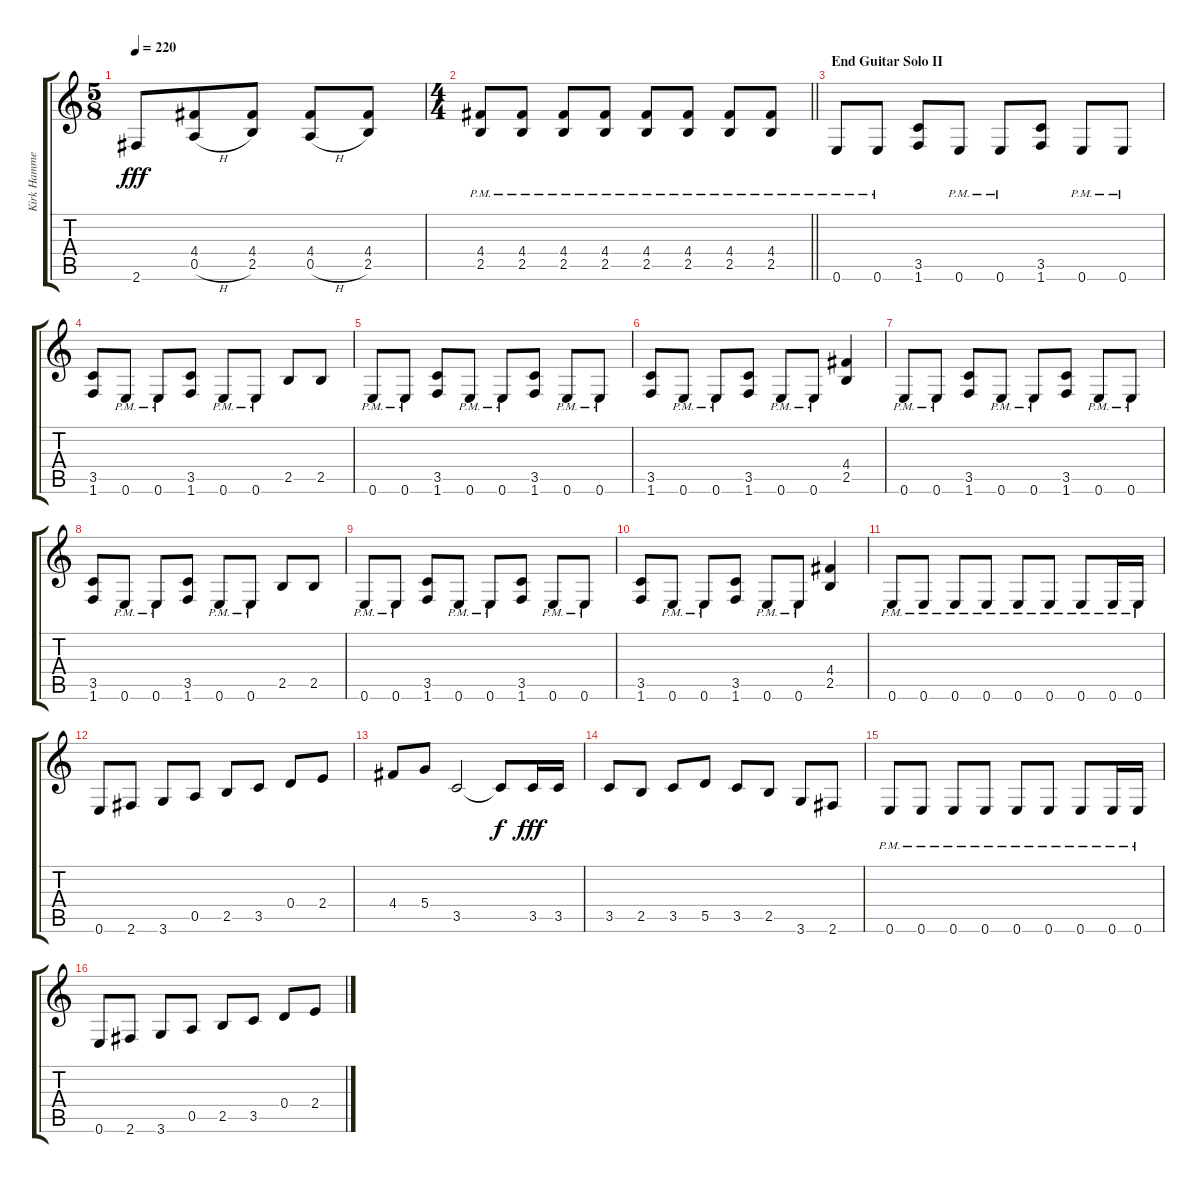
\track ("Kirk Hammet" "Kirk Hamme") {instrument distortionguitar}
\staff {score tabs}
\tuning (E4 B3 G3 D3 A2 E2) {hide}
\ts (5 8)
\tempo 220
\clef g2
\ks c
2.6.8{dy fff} (4.4 0.5{h}).8 (4.4 2.5).8 (4.4 0.5{h}).8 (4.4 2.5).8 |
\ts (4 4)
\barLineRight lightlight
(4.4 2.5{pm}).8 (4.4 2.5{pm}).8 (4.4 2.5{pm}).8 (4.4 2.5{pm}).8 (4.4 2.5{pm}).8 (4.4 2.5{pm}).8 (4.4 2.5{pm}).8 (4.4 2.5{pm}).8 |
\section ("" "End Guitar Solo II")
0.6{pm}.8 0.6{pm}.8 (3.5 1.6).8 0.6{pm}.8 0.6{pm}.8 (3.5 1.6).8 0.6{pm}.8 0.6{pm}.8 |
(3.5 1.6).8 0.6{pm}.8 0.6{pm}.8 (3.5 1.6).8 0.6{pm}.8 0.6{pm}.8 2.5.8 2.5.8 |
0.6{pm}.8 0.6{pm}.8 (3.5 1.6).8 0.6{pm}.8 0.6{pm}.8 (3.5 1.6).8 0.6{pm}.8 0.6{pm}.8 |
(3.5 1.6).8 0.6{pm}.8 0.6{pm}.8 (3.5 1.6).8 0.6{pm}.8 0.6{pm}.8 (4.4 2.5).4 |
0.6{pm}.8 0.6{pm}.8 (3.5 1.6).8 0.6{pm}.8 0.6{pm}.8 (3.5 1.6).8 0.6{pm}.8 0.6{pm}.8 |
(3.5 1.6).8 0.6{pm}.8 0.6{pm}.8 (3.5 1.6).8 0.6{pm}.8 0.6{pm}.8 2.5.8 2.5.8 |
0.6{pm}.8 0.6{pm}.8 (3.5 1.6).8 0.6{pm}.8 0.6{pm}.8 (3.5 1.6).8 0.6{pm}.8 0.6{pm}.8 |
(3.5 1.6).8 0.6{pm}.8 0.6{pm}.8 (3.5 1.6).8 0.6{pm}.8 0.6{pm}.8 (4.4 2.5).4 |
0.6{pm}.8 0.6{pm}.8 0.6{pm}.8 0.6{pm}.8 0.6{pm}.8 0.6{pm}.8 0.6{pm}.8 0.6{pm}.16 0.6{pm}.16 |
0.6.8 2.6.8 3.6.8 0.5.8 2.5.8 3.5.8 0.4.8 2.4.8 |
4.4.8 5.4.8 3.5.2 3.5{t}.8{dy f} 3.5.16{dy fff} 3.5.16 |
3.5.8 2.5.8 3.5.8 5.5.8 3.5.8 2.5.8 3.6.8 2.6.8 |
0.6{pm}.8 0.6{pm}.8 0.6{pm}.8 0.6{pm}.8 0.6{pm}.8 0.6{pm}.8 0.6{pm}.8 0.6{pm}.16 0.6{pm}.16 |
0.6.8 2.6.8 3.6.8 0.5.8 2.5.8 3.5.8 0.4.8 2.4.8
